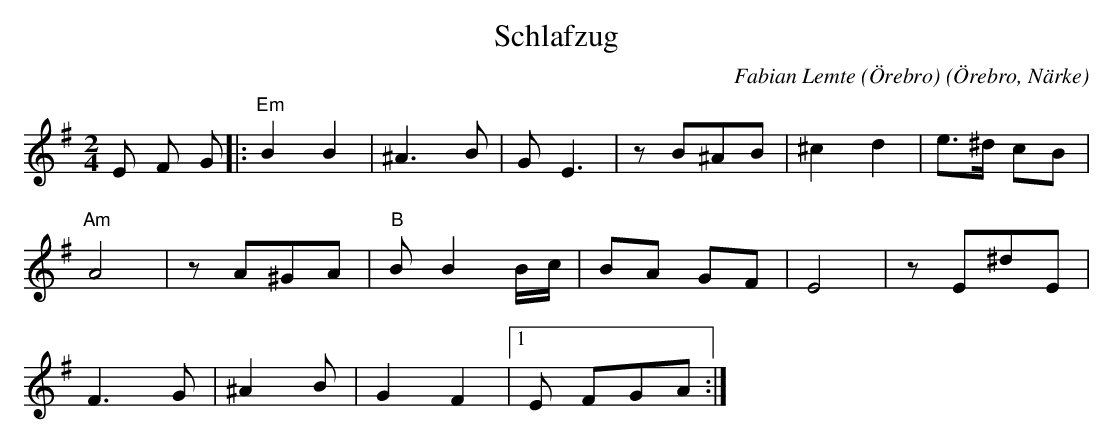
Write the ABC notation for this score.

X:1
T:Schlafzug
O:Örebro, Närke
C:Fabian Lemte (Örebro)
M:2/4
L:1/8
K:Em
E F G |:"Em" B2 B2 | ^A3B | GE3 | zB^AB | ^c2 d2 | e>^d cB |
"Am" A4 | zA^GA |"B" B B2 B/2c/2 | BA GF | E4 | zE^dE |
 F3G | ^A2 B | G2 F2 |1 E FGA :|
